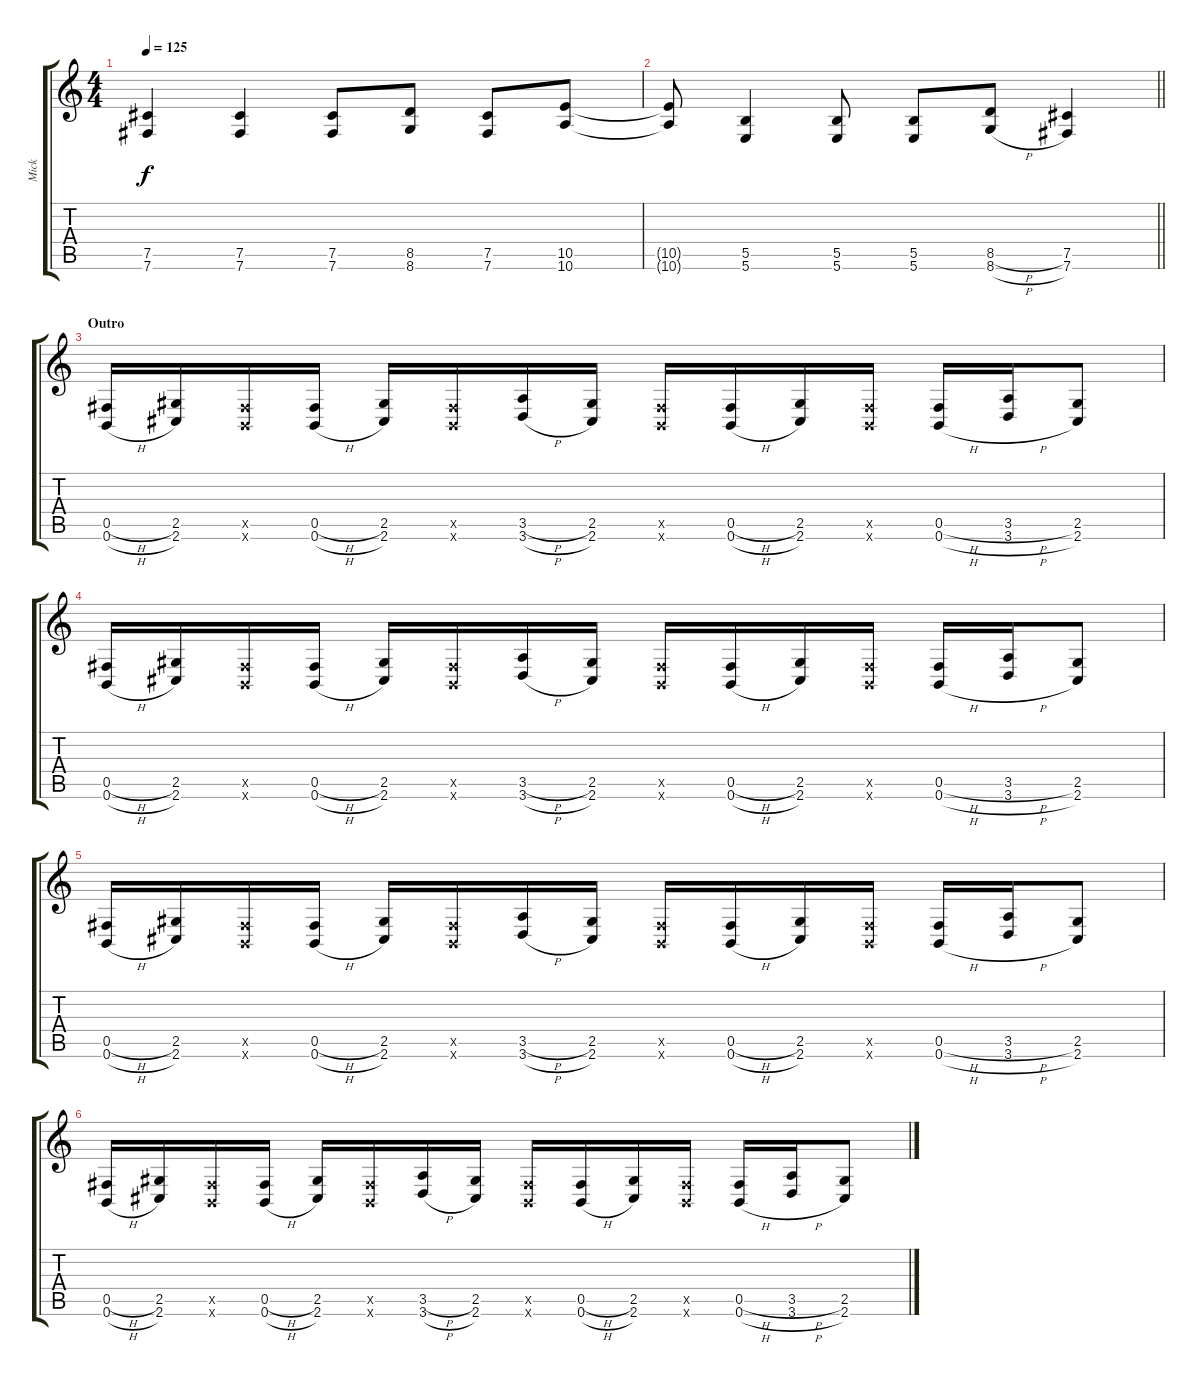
\track ("Mick" "Mick") {instrument distortionguitar}
\staff {score tabs}
\tuning (Db4 Ab3 E3 B2 Gb2 B1) {hide}
\ts (4 4)
\tempo 125
\clef g2
\ks c
(7.5 7.6).4{dy f} (7.5 7.6).4 (7.5 7.6).8 (8.5 8.6).8 (7.5 7.6).8 (10.5 10.6).8 |
\barLineRight lightlight
(10.5{t} 10.6{t}).8 (5.5 5.6).4 (5.5 5.6).8 (5.5 5.6).8 (8.5{h} 8.6{h}).8 (7.5 7.6).4 |
\section ("" "Outro")
(0.5{h} 0.6{h}).16 (2.5 2.6).16 (0.5{x} 0.6{x}).16 (0.5{h} 0.6{h}).16 (2.5 2.6).16 (0.5{x} 0.6{x}).16 (3.5{h} 3.6{h}).16 (2.5 2.6).16 (0.5{x} 0.6{x}).16 (0.5{h} 0.6{h}).16 (2.5 2.6).16 (0.5{x} 0.6{x}).16 (0.5{h} 0.6{h}).16 (3.5{h} 3.6{h}).16 (2.5 2.6).8 |
(0.5{h} 0.6{h}).16 (2.5 2.6).16 (0.5{x} 0.6{x}).16 (0.5{h} 0.6{h}).16 (2.5 2.6).16 (0.5{x} 0.6{x}).16 (3.5{h} 3.6{h}).16 (2.5 2.6).16 (0.5{x} 0.6{x}).16 (0.5{h} 0.6{h}).16 (2.5 2.6).16 (0.5{x} 0.6{x}).16 (0.5{h} 0.6{h}).16 (3.5{h} 3.6{h}).16 (2.5 2.6).8 |
(0.5{h} 0.6{h}).16 (2.5 2.6).16 (0.5{x} 0.6{x}).16 (0.5{h} 0.6{h}).16 (2.5 2.6).16 (0.5{x} 0.6{x}).16 (3.5{h} 3.6{h}).16 (2.5 2.6).16 (0.5{x} 0.6{x}).16 (0.5{h} 0.6{h}).16 (2.5 2.6).16 (0.5{x} 0.6{x}).16 (0.5{h} 0.6{h}).16 (3.5{h} 3.6{h}).16 (2.5 2.6).8 |
(0.5{h} 0.6{h}).16 (2.5 2.6).16 (0.5{x} 0.6{x}).16 (0.5{h} 0.6{h}).16 (2.5 2.6).16 (0.5{x} 0.6{x}).16 (3.5{h} 3.6{h}).16 (2.5 2.6).16 (0.5{x} 0.6{x}).16 (0.5{h} 0.6{h}).16 (2.5 2.6).16 (0.5{x} 0.6{x}).16 (0.5{h} 0.6{h}).16 (3.5{h} 3.6{h}).16 (2.5 2.6).8
